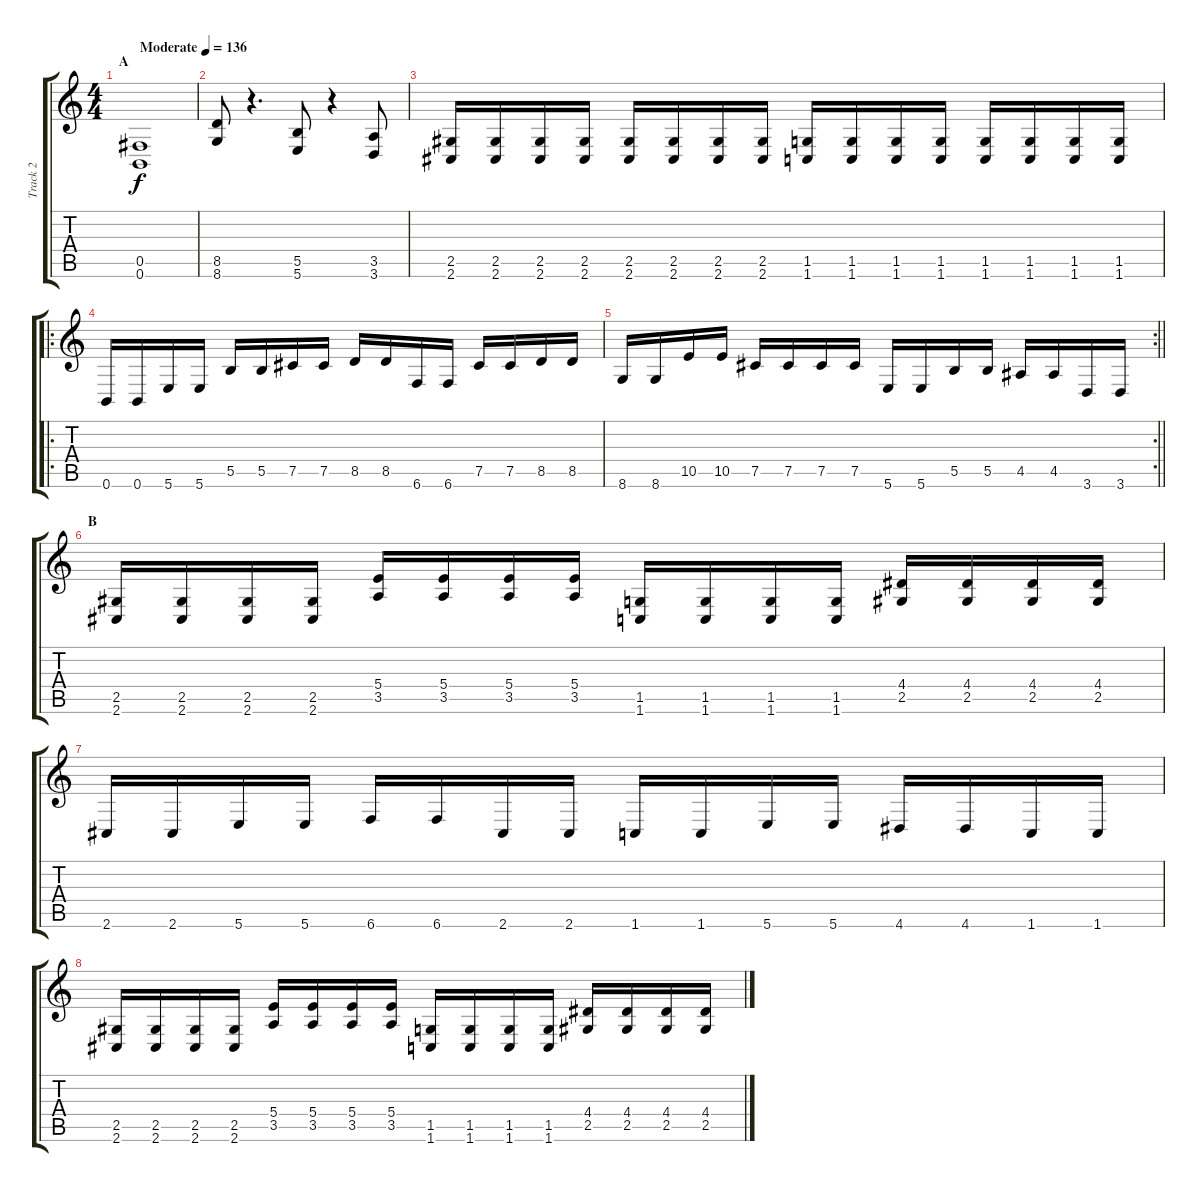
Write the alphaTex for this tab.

\track ("Track 2" "Track 2") {instrument distortionguitar}
\staff {score tabs}
\tuning (Db4 Ab3 E3 B2 Gb2 B1) {hide}
\ts (4 4)
\section ("" "A")
\tempo (136 "Moderate")
\clef g2
\ks c
(0.5 0.6).1{dy f instrument distortionguitar} |
(8.5 8.6).8 r.4{d} (5.5 5.6).8 r.4 (3.5 3.6).8 |
(2.5 2.6).16 (2.5 2.6).16 (2.5 2.6).16 (2.5 2.6).16 (2.5 2.6).16 (2.5 2.6).16 (2.5 2.6).16 (2.5 2.6).16 (1.5 1.6).16 (1.5 1.6).16 (1.5 1.6).16 (1.5 1.6).16 (1.5 1.6).16 (1.5 1.6).16 (1.5 1.6).16 (1.5 1.6).16 |
\ro
0.6.16 0.6.16 5.6.16 5.6.16 5.5.16 5.5.16 7.5.16 7.5.16 8.5.16 8.5.16 6.6.16 6.6.16 7.5.16 7.5.16 8.5.16 8.5.16 |
\rc 2
\barLineRight lightlight
8.6.16 8.6.16 10.5.16 10.5.16 7.5.16 7.5.16 7.5.16 7.5.16 5.6.16 5.6.16 5.5.16 5.5.16 4.5.16 4.5.16 3.6.16 3.6.16 |
\section ("" "B")
(2.5 2.6).16 (2.5 2.6).16 (2.5 2.6).16 (2.5 2.6).16 (5.4 3.5).16 (5.4 3.5).16 (5.4 3.5).16 (5.4 3.5).16 (1.5 1.6).16 (1.5 1.6).16 (1.5 1.6).16 (1.5 1.6).16 (4.4 2.5).16 (4.4 2.5).16 (4.4 2.5).16 (4.4 2.5).16 |
2.6.16 2.6.16 5.6.16 5.6.16 6.6.16 6.6.16 2.6.16 2.6.16 1.6.16 1.6.16 5.6.16 5.6.16 4.6.16 4.6.16 1.6.16 1.6.16 |
(2.5 2.6).16 (2.5 2.6).16 (2.5 2.6).16 (2.5 2.6).16 (5.4 3.5).16 (5.4 3.5).16 (5.4 3.5).16 (5.4 3.5).16 (1.5 1.6).16 (1.5 1.6).16 (1.5 1.6).16 (1.5 1.6).16 (4.4 2.5).16 (4.4 2.5).16 (4.4 2.5).16 (4.4 2.5).16
